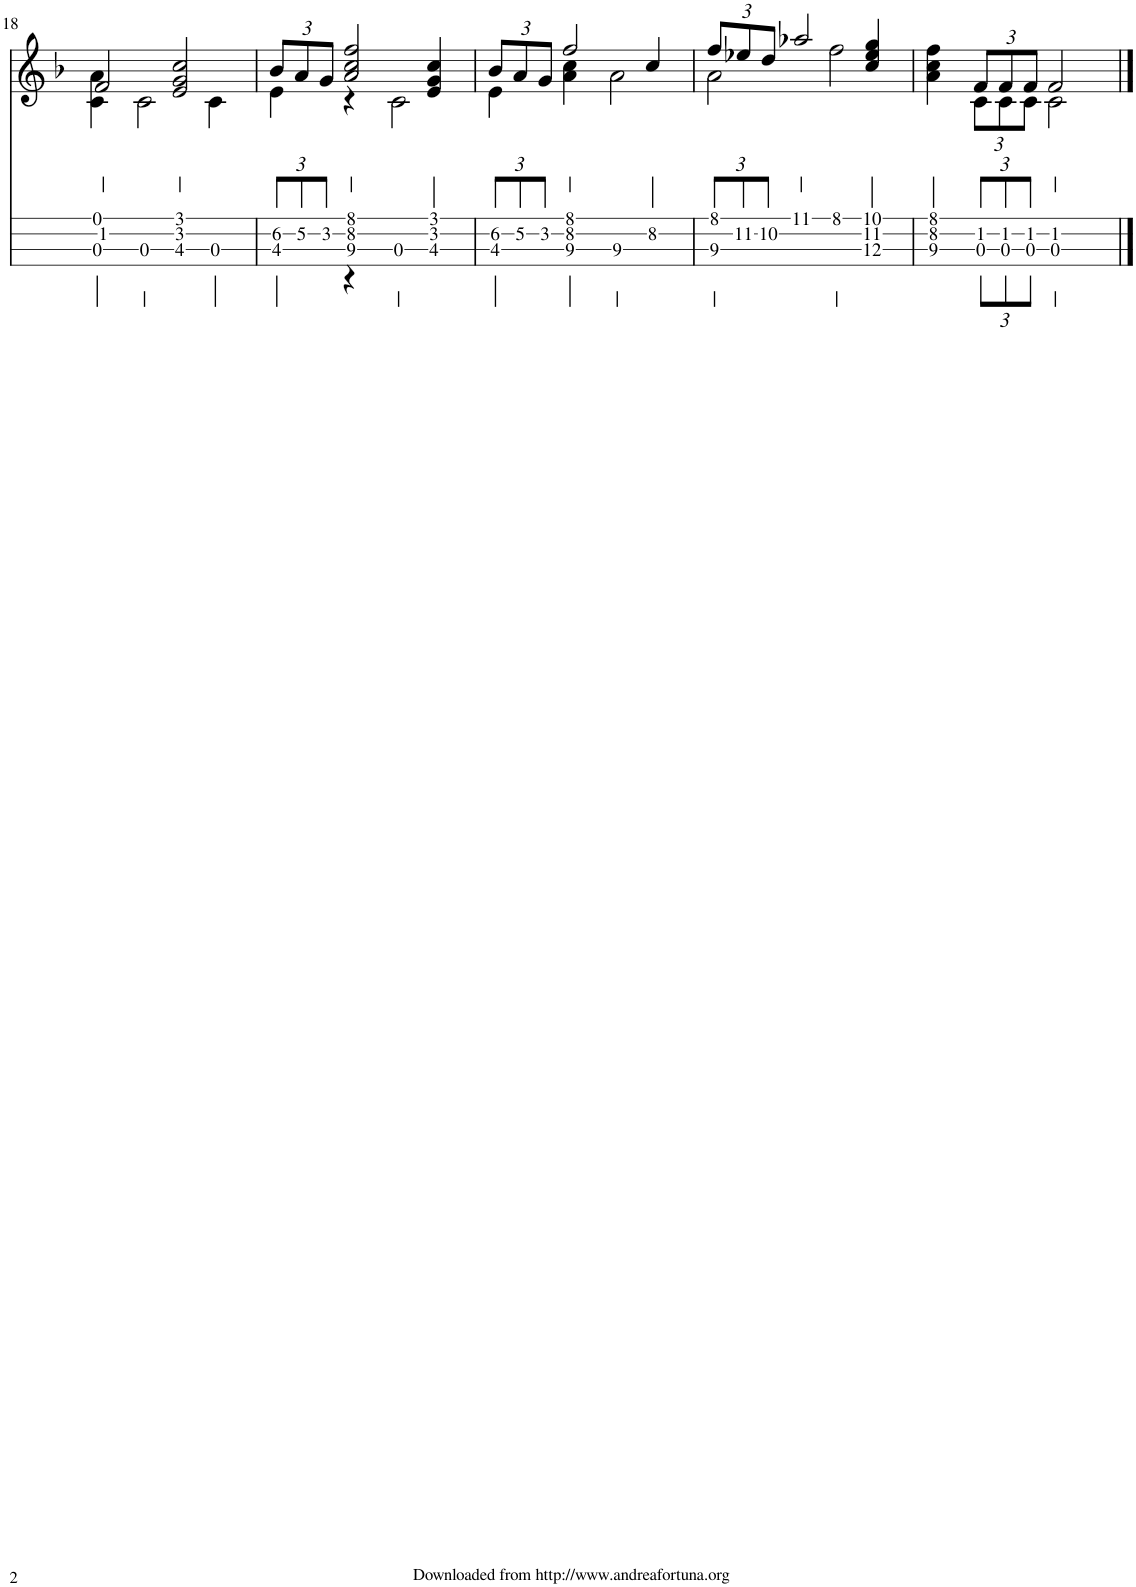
**kern	**kern
*part1	*part1
*staff2	*staff1
*I"Ukulele	*
*I'Uk.	*
!!LO:PB:g=z
*	*clefG2
*k[b-]	*k[b-]
*M4/4	*M4/4
=18	=18
*^	*^
2f/	4c\ 4a\	2f/	4c\ 4a\
.	2c\	.	2c\
2e/ 2g/ 2cc/	.	2e/ 2g/ 2cc/	.
.	4c\	.	4c\
=19	=19	=19	=19
*Xbrackettup	*	*Xbrackettup	*
12b-/L	4e\	12b-/L	4e\
12a/	.	12a/	.
12g/J	.	12g/J	.
2a/ 2cc/ 2ff/	4r	2a/ 2cc/ 2ff/	4r
.	2c\	.	2c\
4e/ 4g/ 4cc/	.	4e/ 4g/ 4cc/	.
=20	=20	=20	=20
12b-/L	4e\	12b-/L	4e\
12a/	.	12a/	.
12g/J	.	12g/J	.
2ff/	4a\ 4cc\	2ff/	4a\ 4cc\
.	2a\	.	2a\
4cc/	.	4cc/	.
=21	=21	=21	=21
12ff/L	2a\	12ff/L	2a\
12ee-X/	.	12ee-X/	.
12dd/J	.	12dd/J	.
2aa-/	.	2aa-X/	.
.	2ff\	.	2ff\
4cc/ 4ee-/ 4gg/	.	4cc/ 4ee-/ 4gg/	.
=22	=22	=22	=22
4a/ 4cc/ 4ff/	4ryy	4a\ 4cc\ 4ff\	4ryy
12f/L	12c\L	12f/L	12c\L
12f/	12c\	12f/	12c\
12f/J	12c\J	12f/J	12c\J
2f/	2c\	2f/	2c\
*v	*v	*	*
*	*v	*v
==	==
*-	*-
